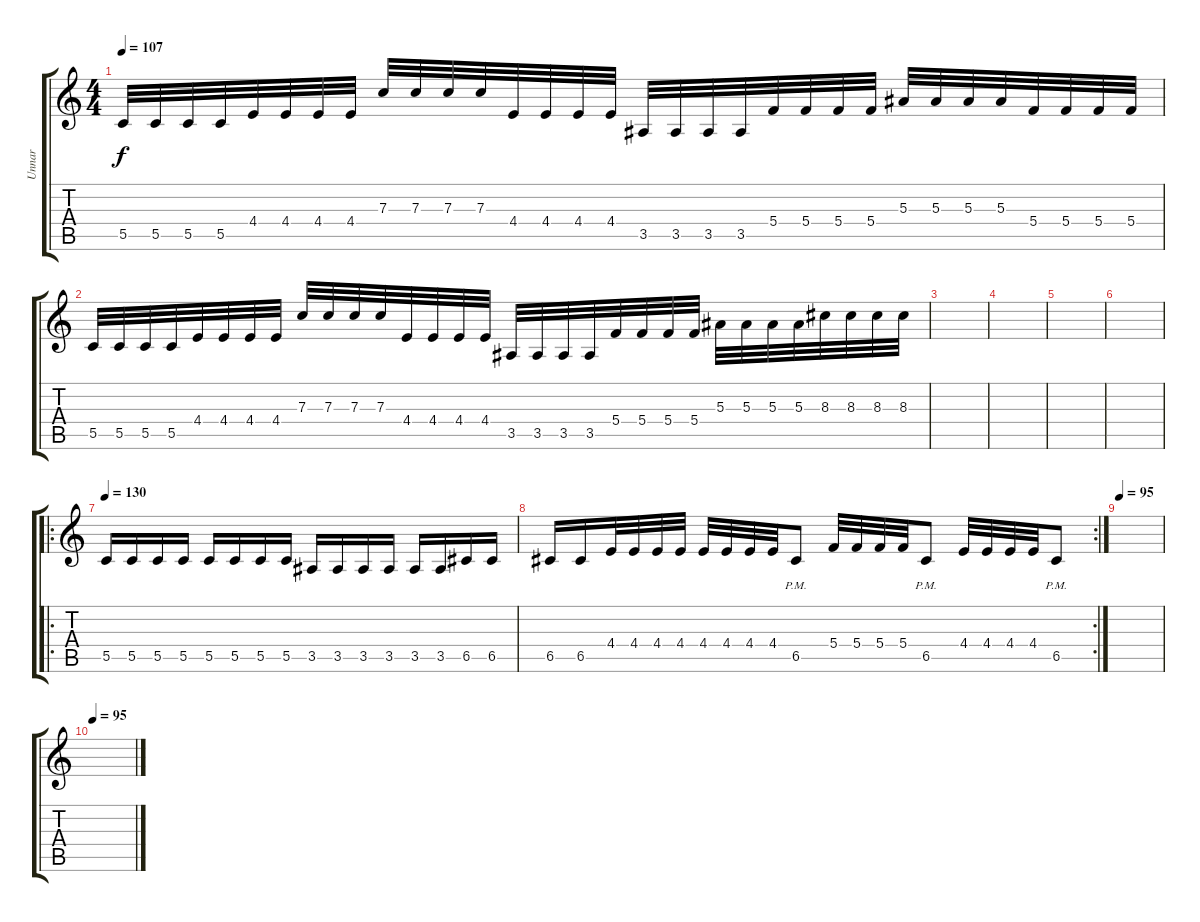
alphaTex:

\track ("Unnar" "Unnar") {instrument distortionguitar}
\staff {score tabs}
\tuning (D4 A3 F3 C3 G2 D2) {hide}
\ts (4 4)
\tempo 107
\clef g2
\ks c
5.5.32{dy f volume 13} 5.5.32 5.5.32 5.5.32 4.4.32 4.4.32 4.4.32 4.4.32 7.3.32 7.3.32 7.3.32 7.3.32 4.4.32 4.4.32 4.4.32 4.4.32 3.5.32 3.5.32 3.5.32 3.5.32 5.4.32 5.4.32 5.4.32 5.4.32 5.3.32 5.3.32 5.3.32 5.3.32 5.4.32 5.4.32 5.4.32 5.4.32 |
5.5.32 5.5.32 5.5.32 5.5.32 4.4.32 4.4.32 4.4.32 4.4.32 7.3.32 7.3.32 7.3.32 7.3.32 4.4.32 4.4.32 4.4.32 4.4.32 3.5.32 3.5.32 3.5.32 3.5.32 5.4.32 5.4.32 5.4.32 5.4.32 5.3.32 5.3.32 5.3.32 5.3.32 8.3.32 8.3.32 8.3.32 8.3.32 |
|
|
|
|
\ro
\tempo 130
5.5.16 5.5.16 5.5.16 5.5.16 5.5.16 5.5.16 5.5.16 5.5.16 3.5.16 3.5.16 3.5.16 3.5.16 3.5.16 3.5.16 6.5.16 6.5.16 |
\rc 2
6.5.16 6.5.16 4.4.32 4.4.32 4.4.32 4.4.32 4.4.32 4.4.32 4.4.32 4.4.32 6.5{pm}.8 5.4.32 5.4.32 5.4.32 5.4.32 6.5{pm}.8 4.4.32 4.4.32 4.4.32 4.4.32 6.5{pm}.8 |
\tempo 95
|
\tempo 95
